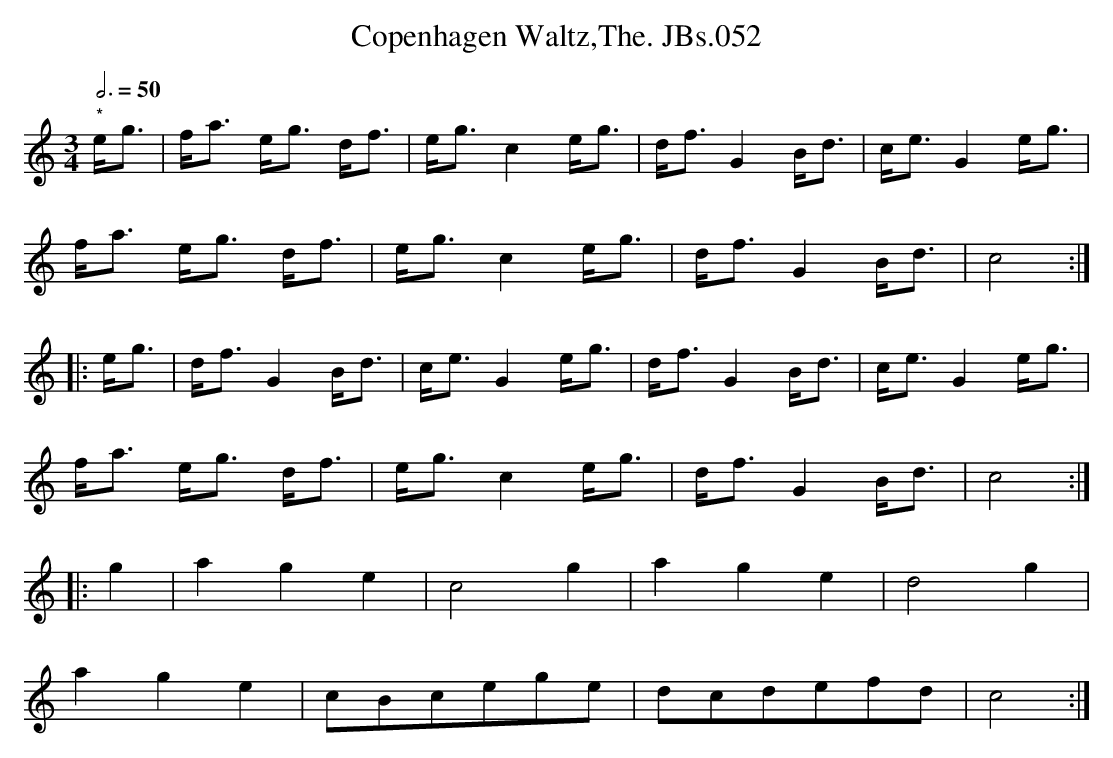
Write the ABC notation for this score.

X:1
T:Copenhagen Waltz,The. JBs.052
L:1/8
M:3/4
Q:3/4=50
K:C
"*"e<g|f<a e<g d<f|e<g c2 e<g|d<f G2B<d|c<e G2 e<g|!
f<a e<g d<f|e<g c2e<g|d<fG2B<d|c4:|!
|:e<g|d<f G2B<d|c<e G2e<g|d<fG2B<d|c<eG2e<g|!
f<a e<g d<f|e<g c2 e<g|d<f G2B<d|c4:|!
|:g2|a2g2e2|c4g2|a2g2e2|d4g2|!
a2g2e2|cBcege|dcdefd|c4:|
